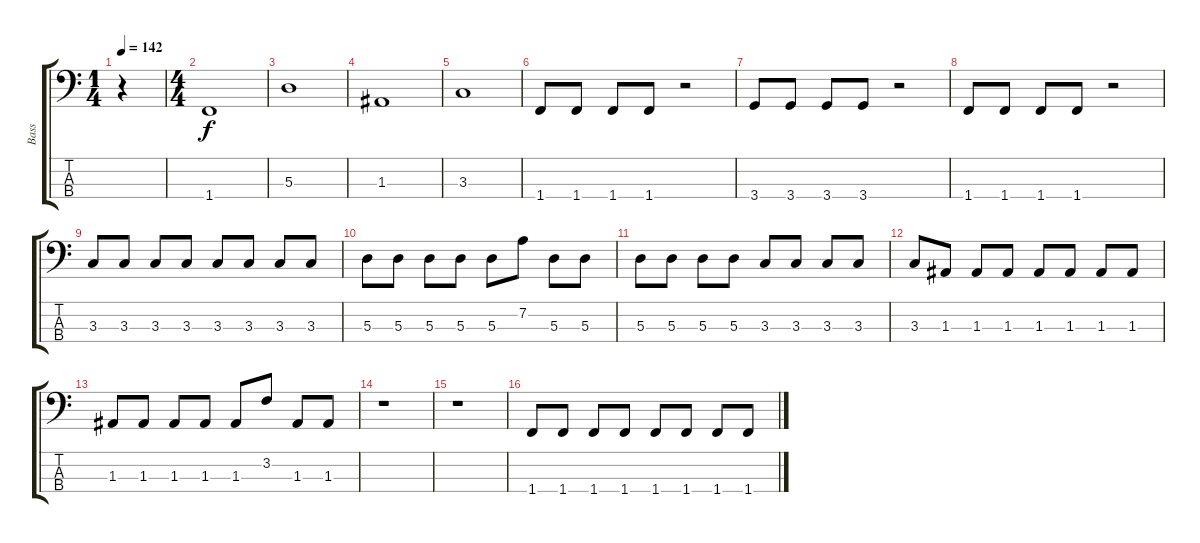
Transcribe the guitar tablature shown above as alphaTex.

\track ("Bass" "Bass") {instrument electricbasspick}
\staff {score tabs}
\tuning (G2 D2 A1 E1) {hide}
\ts (1 4)
\tempo 142
\clef f4
\ks c
r.4{dy f instrument electricbasspick} |
\ts (4 4)
1.4.1 |
5.3.1 |
1.3.1 |
3.3.1 |
1.4.8 1.4.8 1.4.8 1.4.8 r.2 |
3.4.8 3.4.8 3.4.8 3.4.8 r.2 |
1.4.8 1.4.8 1.4.8 1.4.8 r.2 |
3.3.8 3.3.8 3.3.8 3.3.8 3.3.8 3.3.8 3.3.8 3.3.8 |
5.3.8 5.3.8 5.3.8 5.3.8 5.3.8 7.2.8 5.3.8 5.3.8 |
5.3.8 5.3.8 5.3.8 5.3.8 3.3.8 3.3.8 3.3.8 3.3.8 |
3.3.8 1.3.8 1.3.8 1.3.8 1.3.8 1.3.8 1.3.8 1.3.8 |
1.3.8 1.3.8 1.3.8 1.3.8 1.3.8 3.2.8 1.3.8 1.3.8 |
r.1 |
r.1 |
1.4.8 1.4.8 1.4.8 1.4.8 1.4.8 1.4.8{txt ""} 1.4.8 1.4.8
